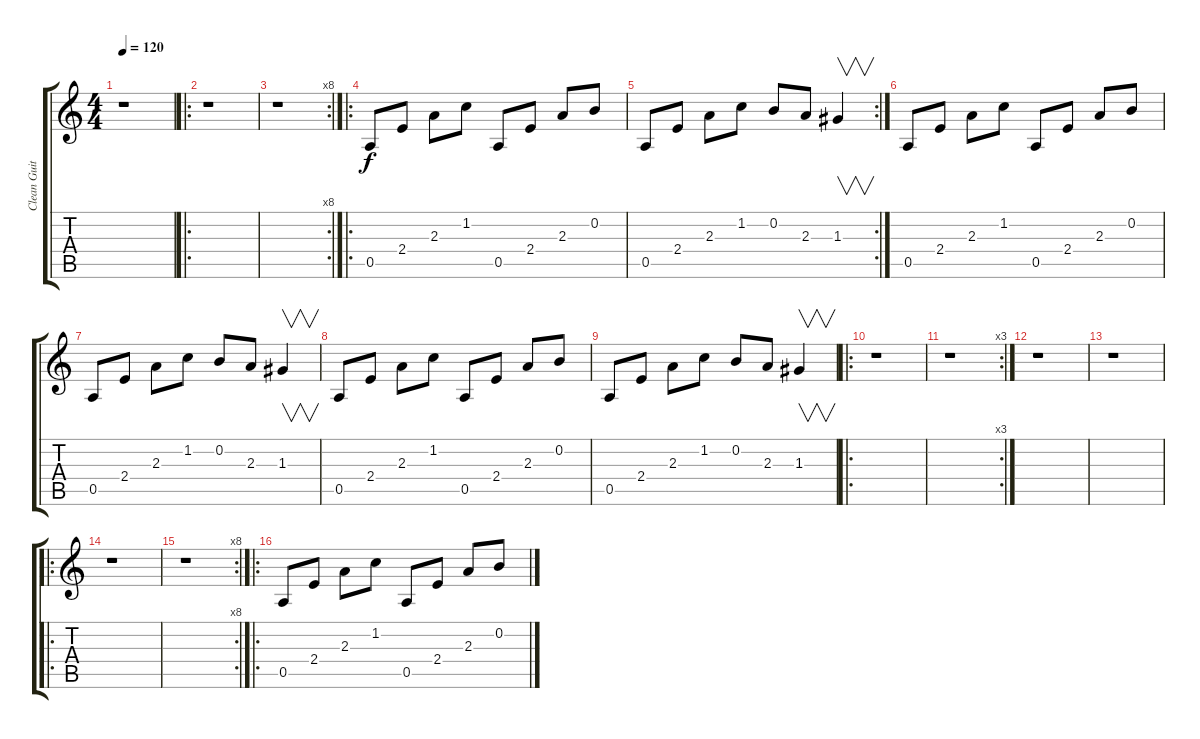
\track ("Clean Guitar" "Clean Guit") {instrument electricguitarclean}
\staff {score tabs}
\tuning (E4 B3 G3 D3 A2 E2) {hide}
\ts (4 4)
\tempo 120
\clef g2
\ks c
r.1{dy f} |
\ro
r.1 |
\rc 8
r.1 |
\ro
0.5.8 2.4.8 2.3.8 1.2.8 0.5.8 2.4.8 2.3.8 0.2.8 |
\rc 2
0.5.8 2.4.8 2.3.8 1.2.8 0.2.8 2.3.8 1.3.4{v} |
0.5.8 2.4.8 2.3.8 1.2.8 0.5.8 2.4.8 2.3.8 0.2.8 |
0.5.8 2.4.8 2.3.8 1.2.8 0.2.8 2.3.8 1.3.4{v} |
0.5.8 2.4.8 2.3.8 1.2.8 0.5.8 2.4.8 2.3.8 0.2.8 |
0.5.8 2.4.8 2.3.8 1.2.8 0.2.8 2.3.8 1.3.4{v} |
\ro
r.1 |
\rc 3
r.1 |
r.1 |
r.1 |
\ro
r.1 |
\rc 8
r.1 |
\ro
0.5.8 2.4.8 2.3.8 1.2.8 0.5.8 2.4.8 2.3.8 0.2.8
